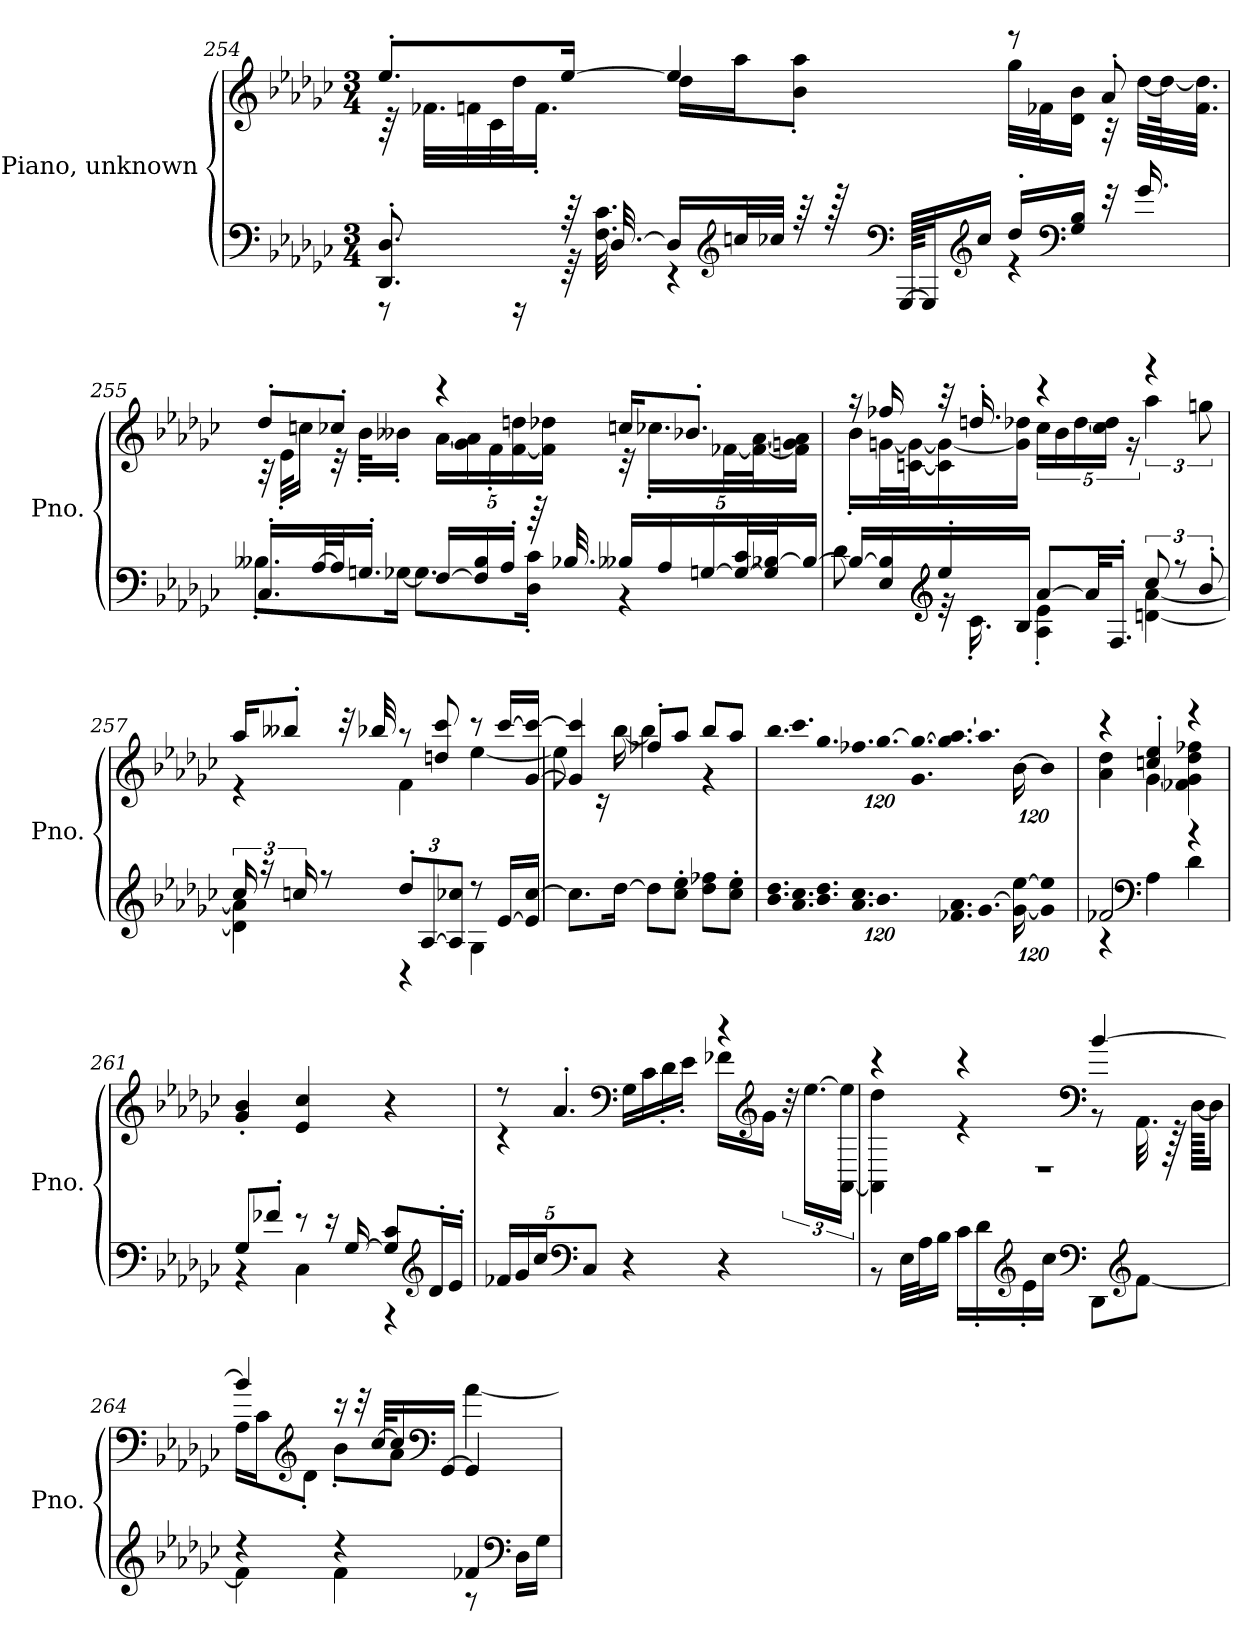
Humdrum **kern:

**kern	**kern
*part1	*part1
*staff2	*staff1
*I"Piano, unknown	*
*I'Pno.	*
!!LO:LB:g=z
*clefF4	*clefG2
*k[b-e-a-d-g-c-]	*k[b-e-a-d-g-c-]
*M3/4	*M3/4
=254	=254
*^	*^
8.DD-/' 8.D-/'	8r	8.ee-'/L	64r
.	.	.	32.f-X\LLL
.	.	.	32fn\
.	.	.	32c-\
.	16r	.	32dd-\J
.	.	.	16.f'\JJ
64r	64r	[16ee-/Jk	.
[32.D-/	32.F\ 32.c-\	.	.
16D-/LL]	4r	4ee-/]	16dd-\LL
*clefG2	*	*	*
32ccn/L	.	.	16aa-\J
32cc-X/JJJ	.	.	.
64r	.	.	8b-\' 8aa-\'J
128r	.	.	.
*clefF4	*	*	*
[128GGG-/KKLLL	.	.	.
32GGG-/J]	.	.	.
*clefG2	*	*	*
16cc-/JJ	.	.	.
16dd-'/LL	4r	8r	32gg-\LLL
.	.	.	32f-X\J
*clefF4	*	*	*
16G-/ 16B-/JJ	.	.	16d-\ 16b-\JJ
32r	.	8a-'/	32r
16.g-/	.	.	[32dd-\LLL
.	.	.	64dd-\K_
.	.	.	32.f-\ 32.dd-\]JJJ
!!LO:LB:g=z	!!
=255	=255	=255	=255
16.C-'/LL	8.B--X'\L	8dd-'/L	32r
.	.	.	32e-'\KLL
.	.	.	16ccn\JJ
[32A-/L	.	.	.
32A-/J]	.	8cc-X'/J	32r
16.Gn'/JJ	.	.	32b-'\KLL
.	[16G-X\Jk	.	16b--X'\JJ
*	*	*	*Xbrackettup
[16F/LL	8.G-\L]	4r	[20a-\LL
.	.	.	20g-\ 20a-\]
16F/] 16B--/	.	.	.
.	.	.	20f'\
16A-'/JJ	.	.	.
.	.	.	[20f\ 20ddn\
64r	16D-\' 16c-\'Jk	.	.
.	.	.	20f\] 20dd-X\JJ
32.B-X/	.	.	.
*Xbrackettup	*	*	*
20B--X/LL	4r	16ccn/KL	32r
.	.	.	16.cc-X'\LL
20A-/	.	.	.
.	.	8.b-X'/J	.
[20Gn/	.	.	.
.	.	.	[32f-X\L
40G/_ 40c-/L	.	.	.
.	.	.	32f-\_ [32a-\J
40G/] [40B-X/J	.	.	.
.	.	.	16f-\] 16gn\ 16a-\]JJ
20B-/JJ_	.	.	.
!!LO:LB:g=z	!!
=256	=256	=256	=256
16B-/LL_	8d-\	16r	16b-'\LL
16E-/ 16B-/]	.	16ff-X/	[32gn\L
.	.	.	[32cn\ 32g\_J
*clefG2	*	*	*
16ee-'/	32r	32r	16c\] 16g\_
.	16.c-'\	16.ddn'/	.
16B-/JJ	.	.	16g\] 16dd-X\JJ
*	*	*	*brackettup
[8a-/L	4A-\' 4e-\'	4r	20cc-\LL
.	.	.	20b-\
.	.	.	[20dd-\
32a-/KL]	.	.	.
.	.	.	20cc-\ 20dd-\]JJ
16.F'/JJ	.	.	.
.	.	.	20r
*brackettup	*	*	*
12cc-/	[4dn\ [4a-\	4r	6aa-\
12r	.	.	.
12b-'/	.	.	12ggn\
=257	=257	=257	=257
24cc-/	4d\] 4a-\]	16aa-/KL	4r
24r	.	.	.
.	.	8bb--X'/J	.
24ccn/	.	.	.
8r	.	.	.
.	.	32r	.
.	.	32bb-X/	.
*Xbrackettup	*	*	*
12dd-'/L	4r	8r	4f\
[12A-/	.	.	.
.	.	8ddn/ 8ccc-/	.
12A-/] 12cc-X/J	.	.	.
8r	4G-\	8r	[4ee-\
[16e-/LL	.	[16ccc-/LL	.
16e-/] [16cc-/JJ	.	[16g-/ 16ccc-/_JJ	.
*v	*v	*	*
!!LO:PB:g=z	!!
=258	=258	=258
8.cc-\L]	4g-/] 4ccc-/]	8ee-\]
.	.	16r
[16dd-\Jk	.	[16bb-\
8dd-\L]	8ff-X'/L	4bb-\]
8cc-\' 8ee-\'J	8aa-/J	.
8dd-\ 8ff-X\L	8bb-/L	4r
8cc-\' 8ee-\'J	8aa-/J	.
*	*v	*v
=259	=259
!LO:N:vis=16.	!
*	*Xbrackettup
!	!LO:N:vis=16.
960%103b-\ 960%103dd-\LL	960%103bb-\LL
!LO:N:vis=16.	!LO:N:vis=16.
960%103a-\ 960%103cc-\	960%103ccc-\
!LO:N:vis=16.	!LO:N:vis=16.
960%103b-\ 960%103dd-\	960%103gg-\
!LO:N:vis=16.	!LO:N:vis=16.
960%103a-\ 960%103cc-\	960%103ff-X\
!LO:N:vis=16.	!LO:N:vis=32.
960%103b-\	[1920%103gg-\L
!	!LO:N:vis=32.
.	1920%103g-\ 1920%103gg-\_J
!LO:N:vis=16.	!LO:N:vis=16.
960%103f-X\ 960%103a-\	960%103gg-\] [960%103aa-\
!LO:N:vis=32.	!LO:N:vis=32.
[1920%103g-\L	1920%103aa-\L]
1920%101g-\_ [1920%101ee-\JJ	[1920%101b-\JJ
960g-\] 960ee-\]	960b-\]
=260	=260
*^	*^
2f-X/	4r	4r	4a-\ 4dd-\
*clefF4	*	*	*
.	4A-\	4ccn/' 4ee-/'	[4g-\
4r	4d-\	4r	4f-X\ 4g-\] 4dd-\ 4ff-X\
*	*	*v	*v
!!LO:LB:g=z
=261	=261	=261
8G-/L	4r	4g-/' 4b-/'
8f-X'/J	.	.
8r	4C-\	4e-/ 4cc-/
16r	.	.
[16G-/	.	.
8G-/] 8c-/L	4r	4r
*clefG2	*	*
16d-'/L	.	.
16e-'/JJ	.	.
*v	*v	*
=262	=262
*	*^
20f-X/LL	8r	4r
20g-/	.	.
20cc-/J	.	.
.	4.a-'/	.
*clefF4	*	*
10C-/J	.	.
*	*clefF4	*
4r	.	16G-\LL
.	.	16c-\
.	.	16d-'\
.	.	16e-'\JJ
4r	4r	16f-X\LL
*	*clefG2	*
.	.	16g-\JJ
*	*	*brackettup
.	.	48r
.	.	[24.ee-\LL
.	.	[24AA-\ 24ee-\]JJ
!!LO:LB:g=z	!!
=263	=263	=263
*^	*	*
2.r	8r	4r	4AA-\] 4dd-\
.	32E-\LLL	.	.
.	32A-\J	.	.
.	16B-\JJ	.	.
.	16c-\LL	4r	4r
.	16d-'\	.	.
*clefG2	*	*	*
.	16e-'\	.	.
.	16cc-\JJ	.	.
*clefF4	*	*clefF4	*
.	8DD-\L	[4b-/	8r
*clefG2	*	*	*
.	[8f\J	.	32.AA-\
.	.	.	128r
.	.	.	[128D-\KKKLL
.	.	.	16D-\JJ]
=264	=264	=264	=264
4r	4f\]	4b-/]	16A-\LL
.	.	.	16c-\J
*	*	*clefG2	*
.	.	.	8d-'\J
4r	4f\	16r	8b-'\L
.	.	32r	.
.	.	[32cc-/KLL	.
.	.	16cc-/]	8a-\J
*	*	*clefF4	*
.	.	[16GG-/JJ	.
4f-X/	8r	4GG-/]	[4a-\
*clefF4	*	*	*
.	16D-\LL	.	.
.	16G-\JJ	.	.
*v	*v	*	*
*	*v	*v
=	=
*-	*-
